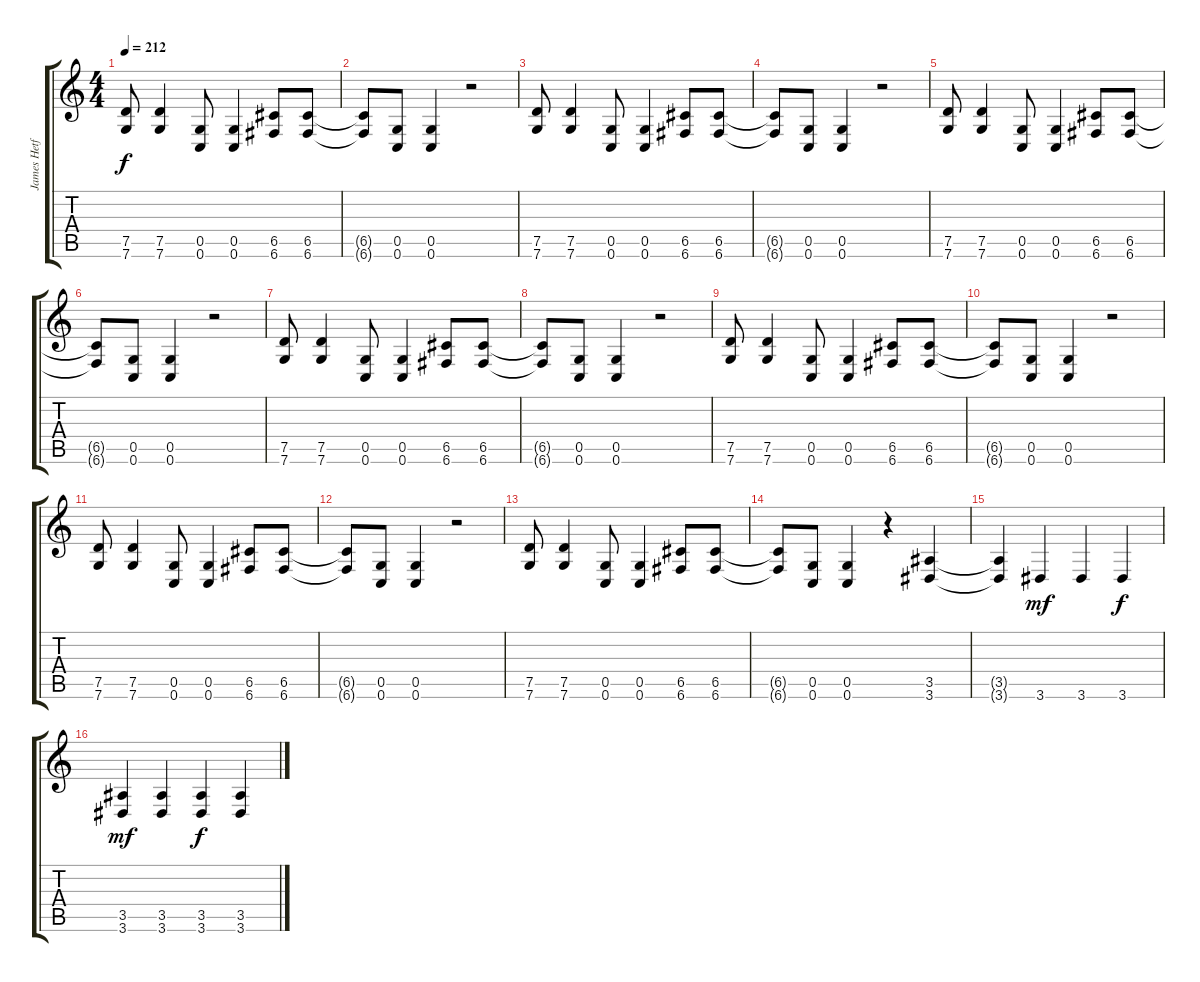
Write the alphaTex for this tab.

\track ("James Hetfield" "James Hetf") {instrument overdrivenguitar}
\staff {score tabs}
\tuning (D4 A3 F3 C3 G2 C2) {hide}
\ts (4 4)
\tempo 212
\clef g2
\ks c
(7.5 7.6).8{dy f} (7.5 7.6).4 (0.5 0.6).8 (0.5 0.6).4 (6.5 6.6).8 (6.5 6.6).8 |
(6.5{t} 6.6{t}).8 (0.5 0.6).8 (0.5 0.6).4 r.2 |
(7.5 7.6).8 (7.5 7.6).4 (0.5 0.6).8 (0.5 0.6).4 (6.5 6.6).8 (6.5 6.6).8 |
(6.5{t} 6.6{t}).8 (0.5 0.6).8 (0.5 0.6).4 r.2 |
(7.5 7.6).8 (7.5 7.6).4 (0.5 0.6).8 (0.5 0.6).4 (6.5 6.6).8 (6.5 6.6).8 |
(6.5{t} 6.6{t}).8 (0.5 0.6).8 (0.5 0.6).4 r.2 |
(7.5 7.6).8 (7.5 7.6).4 (0.5 0.6).8 (0.5 0.6).4 (6.5 6.6).8 (6.5 6.6).8 |
(6.5{t} 6.6{t}).8 (0.5 0.6).8 (0.5 0.6).4 r.2 |
(7.5 7.6).8 (7.5 7.6).4 (0.5 0.6).8 (0.5 0.6).4 (6.5 6.6).8 (6.5 6.6).8 |
(6.5{t} 6.6{t}).8 (0.5 0.6).8 (0.5 0.6).4 r.2 |
(7.5 7.6).8 (7.5 7.6).4 (0.5 0.6).8 (0.5 0.6).4 (6.5 6.6).8 (6.5 6.6).8 |
(6.5{t} 6.6{t}).8 (0.5 0.6).8 (0.5 0.6).4 r.2 |
(7.5 7.6).8 (7.5 7.6).4 (0.5 0.6).8 (0.5 0.6).4 (6.5 6.6).8 (6.5 6.6).8 |
(6.5{t} 6.6{t}).8 (0.5 0.6).8 (0.5 0.6).4 r.4 (3.5 3.6).4 |
(3.5{t} 3.6{t}).4 3.6.4{dy mf} 3.6.4 3.6.4{dy f} |
(3.5 3.6).4{dy mf} (3.5 3.6).4 (3.5 3.6).4{dy f} (3.5 3.6).4
